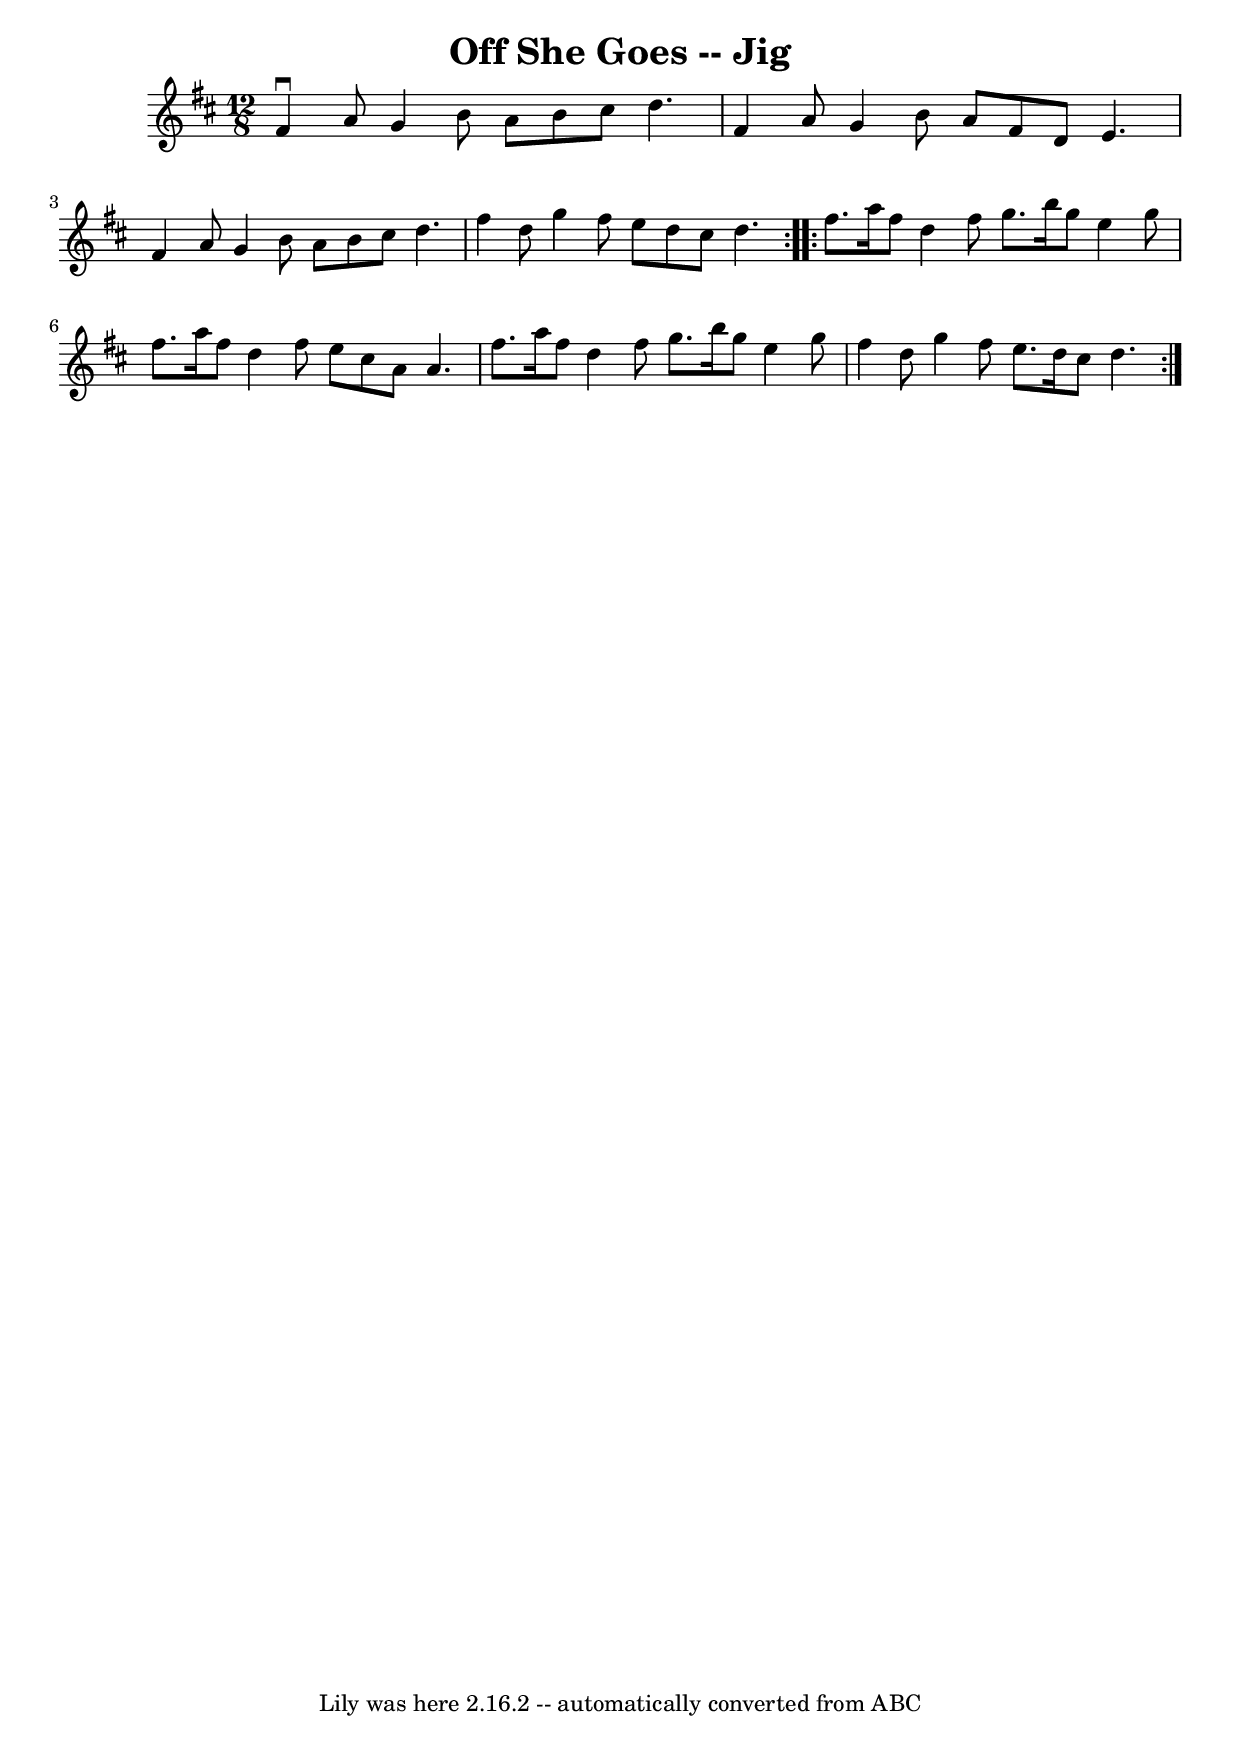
\version "2.16.2"
\include "Mammoth.ily"
\header {
  %% book = "Ryan's Mammoth Collection"
  crossRefNumber = "1"
  footnotes = "\\\\86 445"
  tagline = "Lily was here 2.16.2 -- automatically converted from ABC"
  title = "Off She Goes -- Jig"

}
voicedefault =  {



  \repeat volta 2 {

    \time 12/8 
    \key d \major
    fis'4^\downbow a'8 g'4 b'8 a'8 b'8    
    cis''8 d''4.    |
    fis'4 a'8 g'4 b'8 a'8 fis'8 d'8 
    e'4.    |
    fis'4 a'8 g'4 b'8 a'8 b'8 cis''8    
    d''4.    |
    fis''4 d''8 g''4 fis''8 e''8 d''8 cis''8  
    d''4.  
  }     
  \repeat volta 2 {
    fis''8. a''16 fis''8 d''4 fis''8 
    g''8. b''16 g''8 e''4 g''8    |
    fis''8. a''16    
    fis''8 d''4 fis''8 e''8 cis''8 a'8 a'4.    |
    
    fis''8. a''16 fis''8 d''4 fis''8 g''8. b''16 g''8 e''4  
    g''8    |
    fis''4 d''8 g''4 fis''8 e''8. d''16    
    cis''8 d''4.    
  }   

}

\score{
  <<

    \context Staff="default"
    {
      \voicedefault 
      
    }

  >>
  \layout {
    
  }
  \midi {
  }

}
